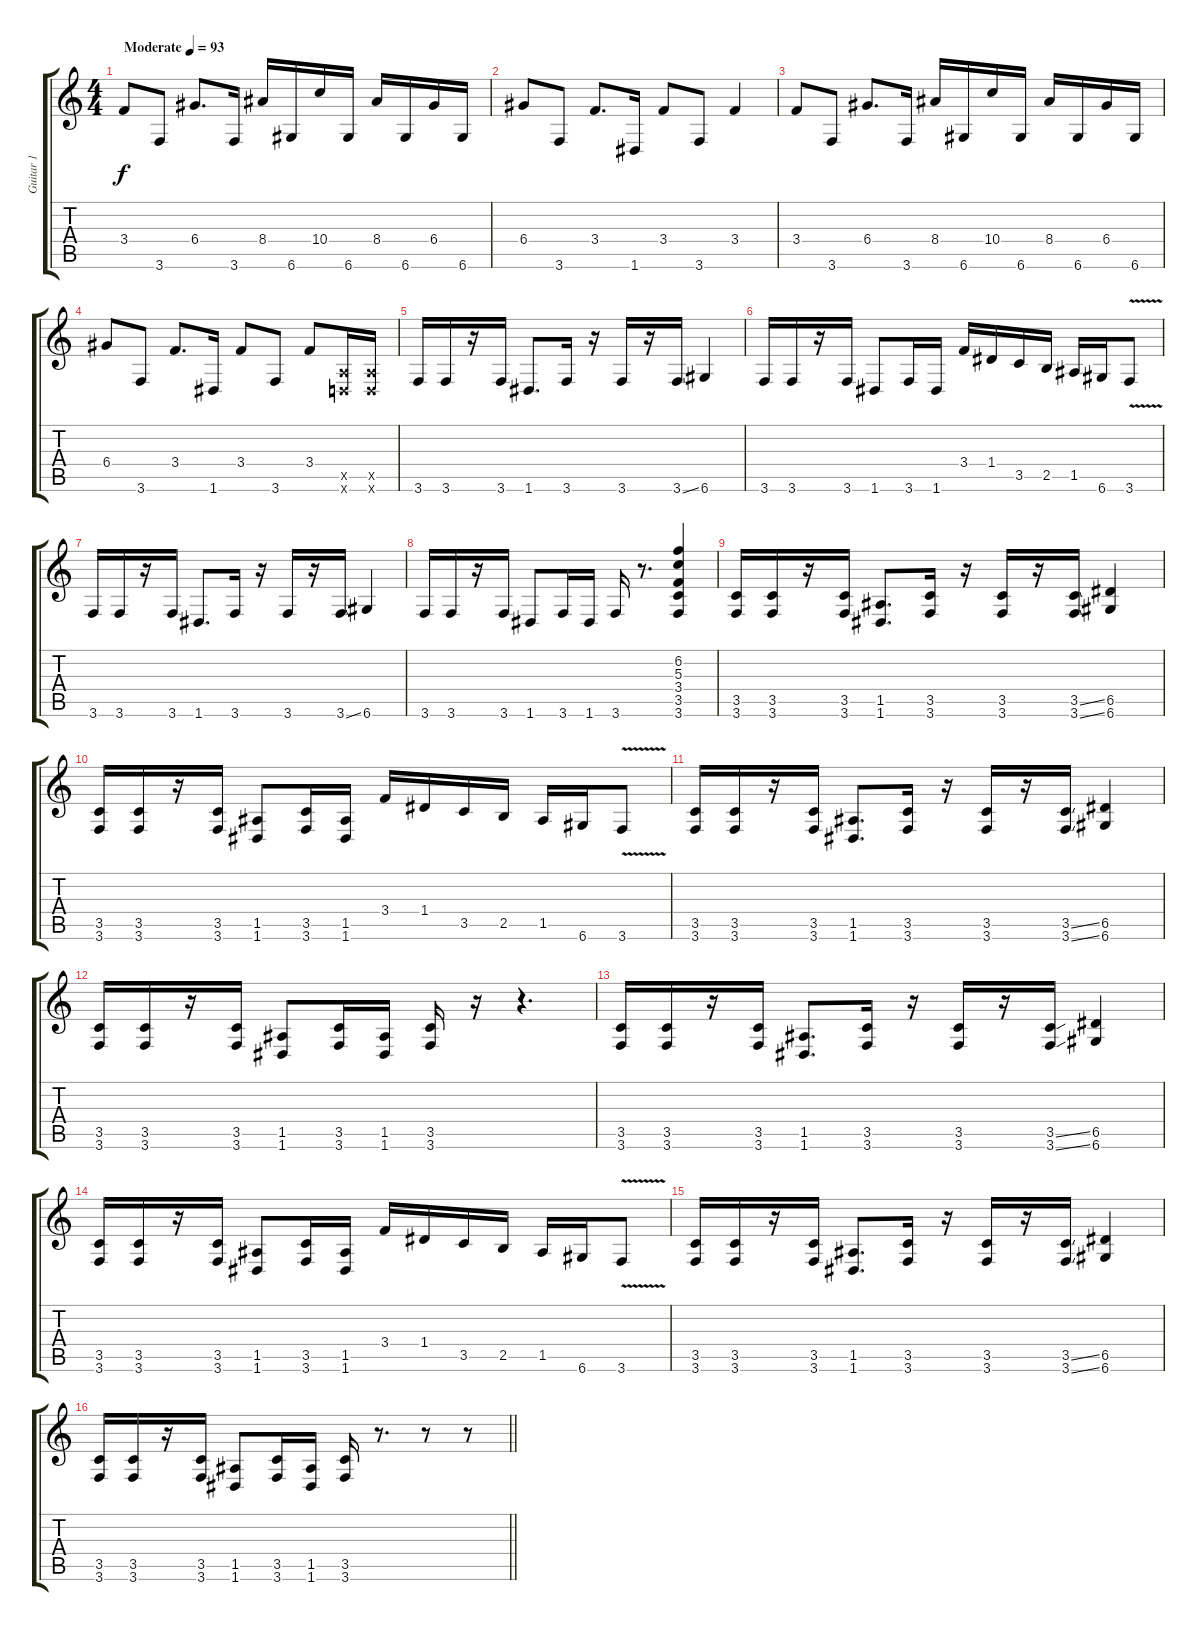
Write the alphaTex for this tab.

\track ("Guitar 1" "Guitar 1") {instrument distortionguitar}
\staff {score tabs}
\tuning (E4 B3 G3 D3 A2 D2) {hide}
\ts (4 4)
\tempo (93 "Moderate")
\clef g2
\ks c
3.4.8{dy f balance 8 instrument electricguitarjazz} 3.6.8 6.4.8{d} 3.6.16 8.4.16 6.6.16 10.4.16 6.6.16 8.4.16 6.6.16 6.4.16 6.6.16 |
6.4.8 3.6.8 3.4.8{d} 1.6.16 3.4.8 3.6.8 3.4.4 |
3.4.8 3.6.8 6.4.8{d} 3.6.16 8.4.16 6.6.16 10.4.16 6.6.16 8.4.16 6.6.16 6.4.16 6.6.16 |
6.4.8 3.6.8 3.4.8{d} 1.6.16 3.4.8 3.6.8 3.4.8 (0.5{x} 0.6{x}).16 (0.5{x} 0.6{x}).16 |
3.6.16 3.6.16 r.16 3.6.16 1.6.8{d} 3.6.16 r.16 3.6.16 r.16 3.6{ss}.16 6.6.4 |
3.6.16 3.6.16 r.16 3.6.16 1.6.8 3.6.16 1.6.16 3.4.16 1.4.16 3.5.16 2.5.16 1.5.16 6.6.16 3.6{v}.8 |
3.6.16 3.6.16 r.16 3.6.16 1.6.8{d} 3.6.16 r.16 3.6.16 r.16 3.6{ss}.16 6.6.4 |
3.6.16 3.6.16 r.16 3.6.16 1.6.8 3.6.16 1.6.16 3.6.16 r.8{d} (6.2 5.3 3.4 3.5 3.6).4{instrument distortionguitar} |
(3.5 3.6).16{balance 0} (3.5 3.6).16 r.16 (3.5 3.6).16 (1.5 1.6).8{d} (3.5 3.6).16 r.16 (3.5 3.6).16 r.16 (3.5{ss} 3.6{ss}).16 (6.5 6.6).4 |
(3.5 3.6).16 (3.5 3.6).16 r.16 (3.5 3.6).16 (1.5 1.6).8 (3.5 3.6).16 (1.5 1.6).16 3.4.16 1.4.16 3.5.16 2.5.16 1.5.16 6.6.16 3.6{v}.8 |
(3.5 3.6).16 (3.5 3.6).16 r.16 (3.5 3.6).16 (1.5 1.6).8{d} (3.5 3.6).16 r.16 (3.5 3.6).16 r.16 (3.5{ss} 3.6{ss}).16 (6.5 6.6).4 |
(3.5 3.6).16 (3.5 3.6).16 r.16 (3.5 3.6).16 (1.5 1.6).8 (3.5 3.6).16 (1.5 1.6).16 (3.5 3.6).16 r.16 r.4{d} |
(3.5 3.6).16 (3.5 3.6).16 r.16 (3.5 3.6).16 (1.5 1.6).8{d} (3.5 3.6).16 r.16 (3.5 3.6).16 r.16 (3.5{ss} 3.6{ss}).16 (6.5 6.6).4 |
(3.5 3.6).16 (3.5 3.6).16 r.16 (3.5 3.6).16 (1.5 1.6).8 (3.5 3.6).16 (1.5 1.6).16 3.4.16 1.4.16 3.5.16 2.5.16 1.5.16 6.6.16 3.6{v}.8 |
(3.5 3.6).16 (3.5 3.6).16 r.16 (3.5 3.6).16 (1.5 1.6).8{d} (3.5 3.6).16 r.16 (3.5 3.6).16 r.16 (3.5{ss} 3.6{ss}).16 (6.5 6.6).4 |
\barLineRight lightlight
(3.5 3.6).16 (3.5 3.6).16 r.16 (3.5 3.6).16 (1.5 1.6).8 (3.5 3.6).16 (1.5 1.6).16 (3.5 3.6).16 r.8{d} r.8 r.8
